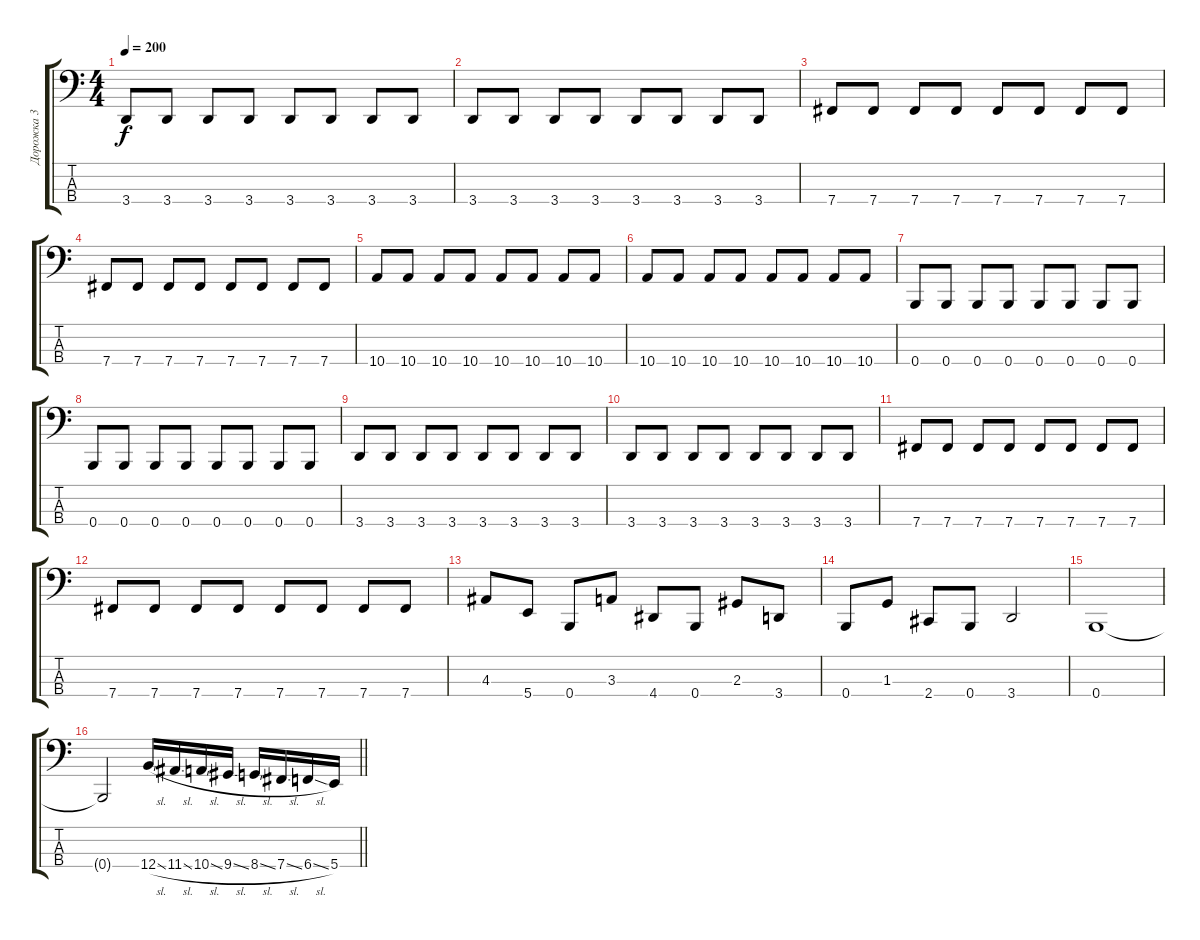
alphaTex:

\track ("Дорожка 3" "Дорожка 3") {instrument electricbasspick}
\staff {score tabs}
\tuning (E2 B1 Gb1 B0) {hide}
\ts (4 4)
\tempo 200
\clef f4
\ks c
3.4.8{dy f} 3.4.8 3.4.8 3.4.8 3.4.8 3.4.8 3.4.8 3.4.8 |
3.4.8 3.4.8 3.4.8 3.4.8 3.4.8 3.4.8 3.4.8 3.4.8 |
7.4.8 7.4.8 7.4.8 7.4.8 7.4.8 7.4.8 7.4.8 7.4.8 |
7.4.8 7.4.8 7.4.8 7.4.8 7.4.8 7.4.8 7.4.8 7.4.8 |
10.4.8 10.4.8 10.4.8 10.4.8 10.4.8 10.4.8 10.4.8 10.4.8 |
10.4.8 10.4.8 10.4.8 10.4.8 10.4.8 10.4.8 10.4.8 10.4.8 |
0.4.8 0.4.8 0.4.8 0.4.8 0.4.8 0.4.8 0.4.8 0.4.8 |
0.4.8 0.4.8 0.4.8 0.4.8 0.4.8 0.4.8 0.4.8 0.4.8 |
3.4.8 3.4.8 3.4.8 3.4.8 3.4.8 3.4.8 3.4.8 3.4.8 |
3.4.8 3.4.8 3.4.8 3.4.8 3.4.8 3.4.8 3.4.8 3.4.8 |
7.4.8 7.4.8 7.4.8 7.4.8 7.4.8 7.4.8 7.4.8 7.4.8 |
7.4.8 7.4.8 7.4.8 7.4.8 7.4.8 7.4.8 7.4.8 7.4.8 |
4.3.8 5.4.8 0.4.8 3.3.8 4.4.8 0.4.8 2.3.8 3.4.8 |
0.4.8 1.3.8 2.4.8 0.4.8 3.4.2 |
0.4.1 |
\barLineRight lightlight
0.4{t}.2 12.4{sl}.16 11.4{sl}.16 10.4{sl}.16 9.4{sl}.16 8.4{sl}.16 7.4{sl}.16 6.4{sl}.16 5.4.16
